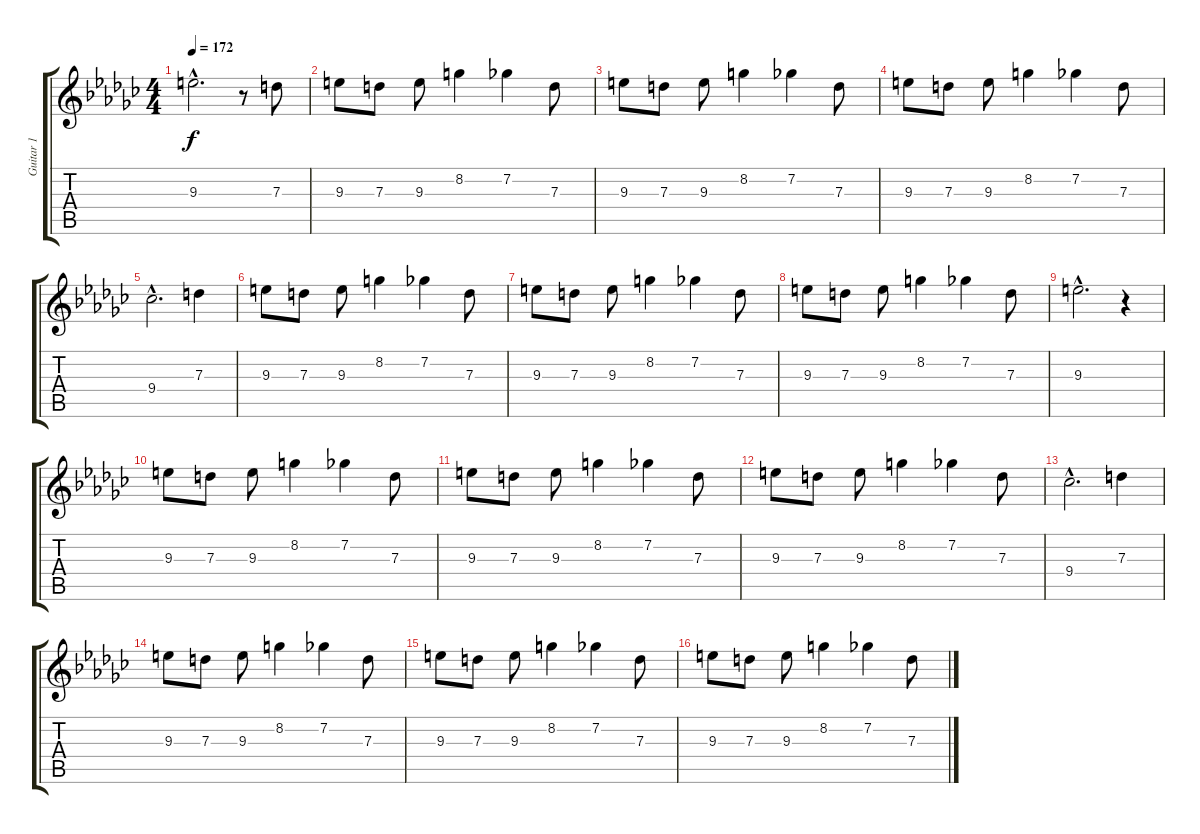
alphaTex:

\track ("Guitar 1" "Guitar 1") {instrument distortionguitar}
\staff {score tabs}
\tuning (E4 B3 G3 D3 A2 E2) {hide}
\ts (4 4)
\tempo 172
\clef g2
\ks ebminor
9.3{hac}.2{d dy f} r.8 7.3.8 |
9.3.8 7.3.8 9.3.8 8.2.4 7.2.4 7.3.8 |
9.3.8 7.3.8 9.3.8 8.2.4 7.2.4 7.3.8 |
9.3.8 7.3.8 9.3.8 8.2.4 7.2.4 7.3.8 |
9.4{hac}.2{d} 7.3.4 |
9.3.8 7.3.8 9.3.8 8.2.4 7.2.4 7.3.8 |
9.3.8 7.3.8 9.3.8 8.2.4 7.2.4 7.3.8 |
9.3.8 7.3.8 9.3.8 8.2.4 7.2.4 7.3.8 |
9.3{hac}.2{d} r.4 |
9.3.8 7.3.8 9.3.8 8.2.4 7.2.4 7.3.8 |
9.3.8 7.3.8 9.3.8 8.2.4 7.2.4 7.3.8 |
9.3.8 7.3.8 9.3.8 8.2.4 7.2.4 7.3.8 |
9.4{hac}.2{d} 7.3.4 |
9.3.8 7.3.8 9.3.8 8.2.4 7.2.4 7.3.8 |
9.3.8 7.3.8 9.3.8 8.2.4 7.2.4 7.3.8 |
9.3.8 7.3.8 9.3.8 8.2.4 7.2.4 7.3.8
